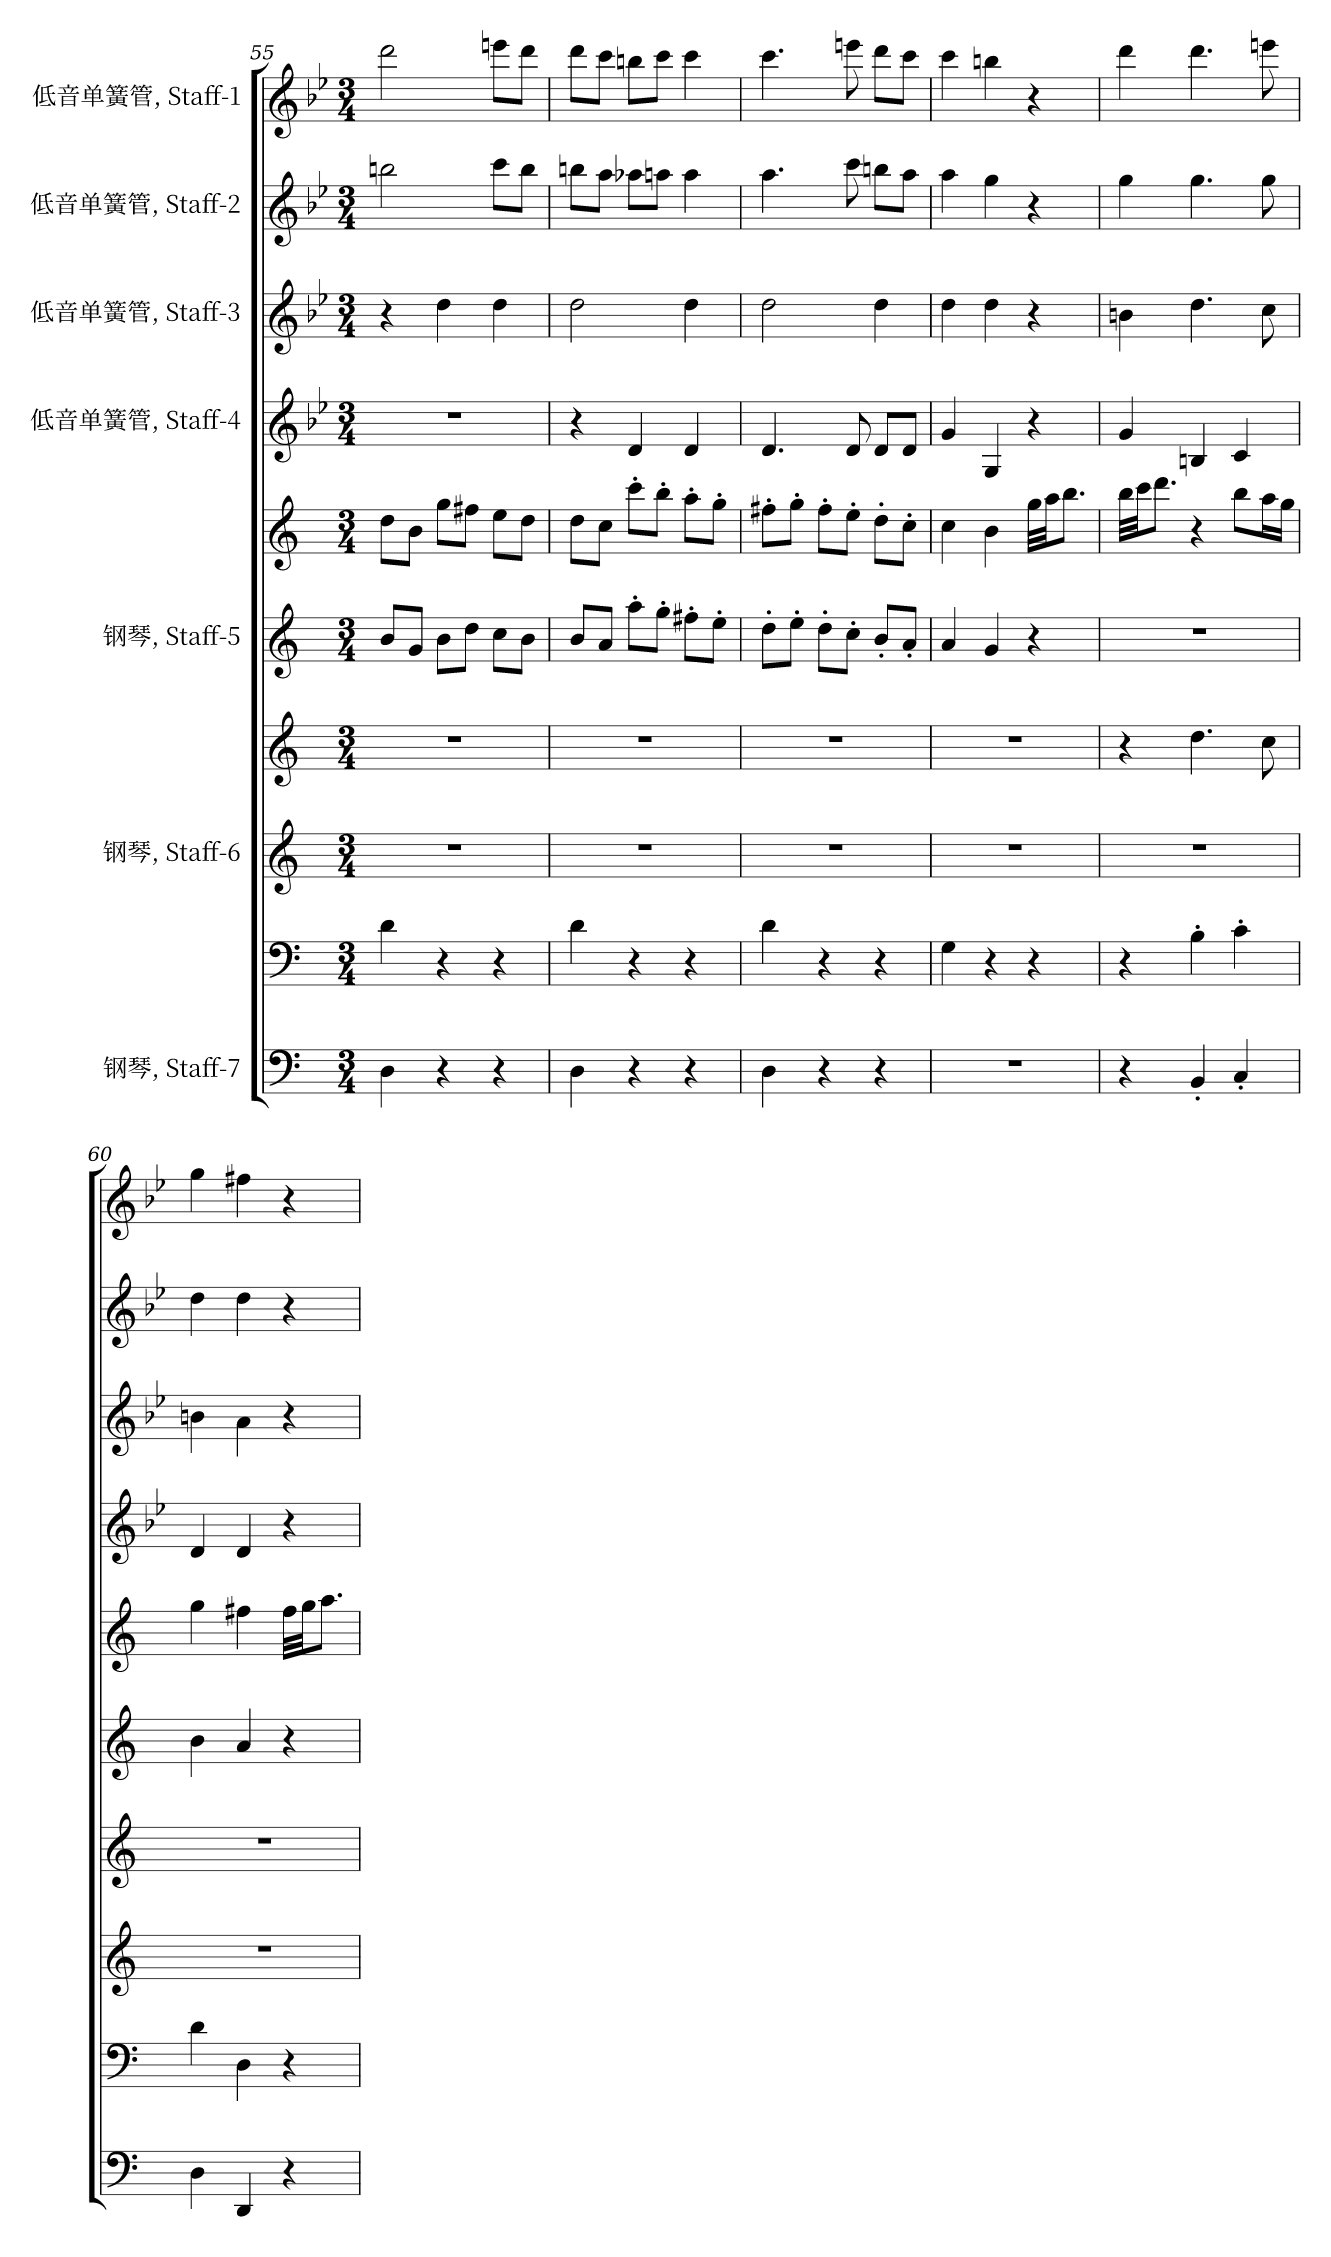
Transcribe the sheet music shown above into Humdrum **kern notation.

**kern	**kern	**kern	**kern	**kern	**kern	**kern	**kern	**kern	**kern
*part7	*part7	*part6	*part6	*part5	*part5	*part4	*part3	*part2	*part1
*staff10	*staff9	*staff8	*staff7	*staff6	*staff5	*staff4	*staff3	*staff2	*staff1
*I"钢琴, Staff-7	*	*I"钢琴, Staff-6	*	*I"钢琴, Staff-5	*	*I"低音单簧管, Staff-4	*I"低音单簧管, Staff-3	*I"低音单簧管, Staff-2	*I"低音单簧管, Staff-1
*clefF4	*clefF4	*clefG2	*clefG2	*clefG2	*clefG2	*clefG2	*clefG2	*clefG2	*clefG2
*	*	*	*	*	*	*ITrd8c14	*ITrd8c14	*ITrd8c14	*ITrd8c14
*k[]	*k[]	*k[]	*k[]	*k[]	*k[]	*k[b-e-]	*k[b-e-]	*k[b-e-]	*k[b-e-]
*M3/4	*M3/4	*M3/4	*M3/4	*M3/4	*M3/4	*M3/4	*M3/4	*M3/4	*M3/4
=55	=55	=55	=55	=55	=55	=55	=55	=55	=55
4D\	4d\	2.r	2.r	8b/L	8dd\L	2.r	4r	2bn\	2dd\
.	.	.	.	8g/J	8b\J	.	.	.	.
4r	4r	.	.	8b\L	8gg\L	.	4d\	.	.
.	.	.	.	8dd\J	8ff#X\J	.	.	.	.
4r	4r	.	.	8cc\L	8ee\L	.	4d\	8cc\L	8een\L
.	.	.	.	8b\J	8dd\J	.	.	8b\J	8dd\J
=56	=56	=56	=56	=56	=56	=56	=56	=56	=56
4D\	4d\	2.r	2.r	8b/L	8dd\L	4r	2d\	8bn\L	8dd\L
.	.	.	.	8a/J	8cc\J	.	.	8a\J	8cc\J
4r	4r	.	.	8aa'\L	8ccc'\L	4D/	.	8a-X\L	8bn\L
.	.	.	.	8gg'\J	8bb'\J	.	.	8an\J	8cc\J
4r	4r	.	.	8ff#X'\L	8aa'\L	4D/	4d\	4a\	4cc\
.	.	.	.	8ee'\J	8gg'\J	.	.	.	.
!!LO:PB:g=z
=57	=57	=57	=57	=57	=57	=57	=57	=57	=57
4D\	4d\	2.r	2.r	8dd'\L	8ff#X'\L	4.D/	2d\	4.a\	4.cc\
.	.	.	.	8ee'\J	8gg'\J	.	.	.	.
4r	4r	.	.	8dd'\L	8ff#'\L	.	.	.	.
.	.	.	.	8cc'\J	8ee'\J	8D/	.	8cc\	8een\
4r	4r	.	.	8b'/L	8dd'\L	8D/L	4d\	8bn\L	8dd\L
.	.	.	.	8a'/J	8cc'\J	8D/J	.	8a\J	8cc\J
=58	=58	=58	=58	=58	=58	=58	=58	=58	=58
2.r	4G\	2.r	2.r	4a/	4cc\	4G/	4d\	4a\	4cc\
.	4r	.	.	4g/	4b\	4GG/	4d\	4g\	4bn\
.	4r	.	.	4r	32gg\LLL	4r	4r	4r	4r
.	.	.	.	.	32aa\JJ	.	.	.	.
.	.	.	.	.	8.bb\J	.	.	.	.
=59	=59	=59	=59	=59	=59	=59	=59	=59	=59
4r	4r	2.r	4r	2.r	32bb\LLL	4G/	4Bn\	4g\	4dd\
.	.	.	.	.	32ccc\JJ	.	.	.	.
.	.	.	.	.	8.ddd\J	.	.	.	.
4BB'/	4B'\	.	4.dd\	.	4r	4BBn/	4.d\	4.g\	4.dd\
4C'/	4c'\	.	.	.	8bb\L	4C/	.	.	.
.	.	.	8cc\	.	16aa\L	.	8c\	8g\	8een\
.	.	.	.	.	16gg\JJ	.	.	.	.
=60	=60	=60	=60	=60	=60	=60	=60	=60	=60
4D\	4d\	2.r	2.r	4b\	4gg\	4D/	4Bn\	4d\	4g\
4DD/	4D\	.	.	4a/	4ff#X\	4D/	4A\	4d\	4f#X\
4r	4r	.	.	4r	32ff#\LLL	4r	4r	4r	4r
.	.	.	.	.	32gg\JJ	.	.	.	.
.	.	.	.	.	8.aa\J	.	.	.	.
=	=	=	=	=	=	=	=	=	=
*-	*-	*-	*-	*-	*-	*-	*-	*-	*-
